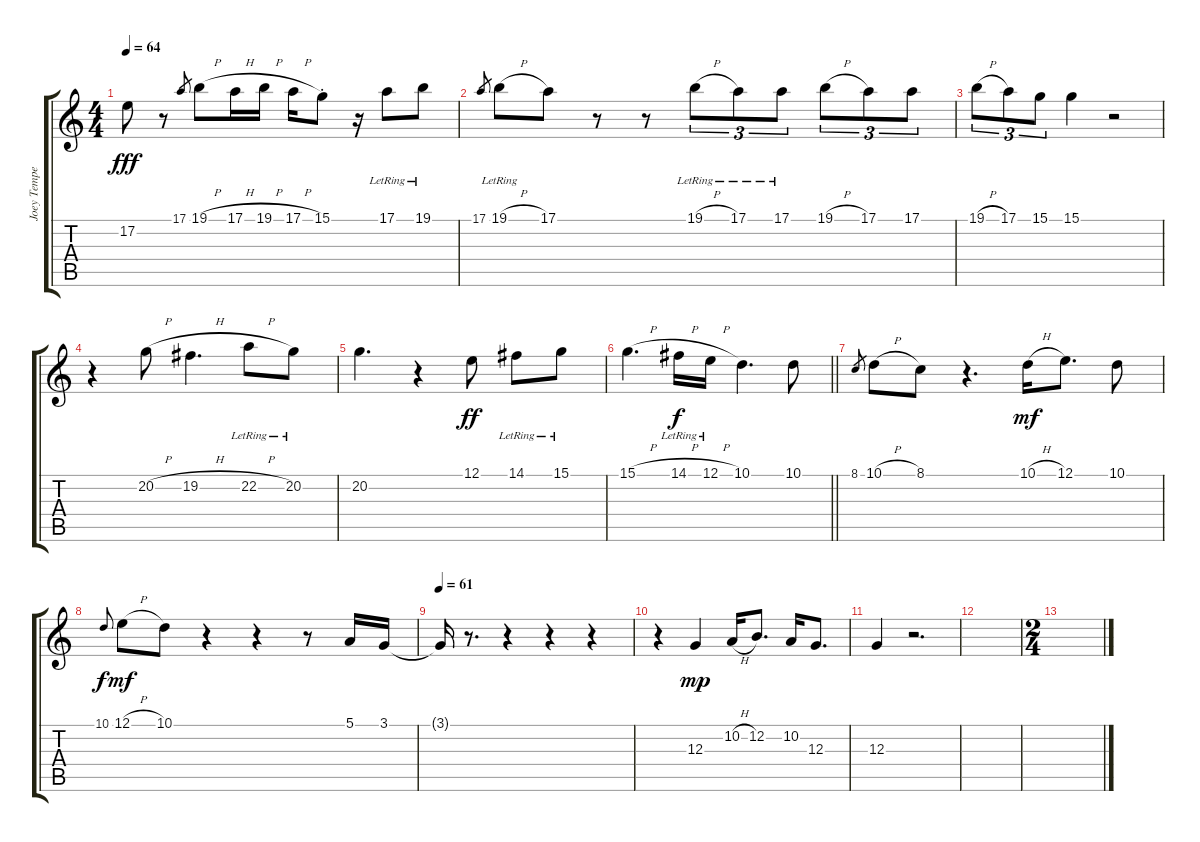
\track ("Joey Tempest" "Joey Tempe") {instrument englishhorn}
\staff {score tabs}
\tuning (E4 B3 G3 D3 A2 E2) {hide}
\ts (4 4)
\tempo 64
\clef g2
\ks c
17.2{t}.8{dy fff} r.8 17.1.8{gr} 19.1{h}.8 17.1{h}.16 19.1{h}.16 17.1{h}.16 15.1{st}.8 r.16 17.1{lr}.8 19.1{lr}.8 |
17.1.8{gr} 19.1{h lr}.8 17.1.8 r.8 r.8 19.1{h lr}.8{tu (3 2)} 17.1{lr}.8{tu (3 2)} 17.1{lr}.8{tu (3 2)} 19.1{h}.8{tu (3 2)} 17.1.8{tu (3 2)} 17.1.8{tu (3 2)} |
19.1{h}.8{tu (3 2)} 17.1.8{tu (3 2)} 15.1.8{tu (3 2)} 15.1.4 r.2 |
r.4 20.2{h}.8 19.2{h}.4{d} 22.2{h lr}.8 20.2{lr}.8 |
20.2.4{d} r.4 12.1.8{dy ff} 14.1{lr}.8 15.1{lr}.8 |
\barLineRight lightlight
15.1{h}.4{d} 14.1{h lr}.16{dy f} 12.1{h lr}.16 10.1.4{d} 10.1.8 |
8.1.8{gr} 10.1{h}.8 8.1.8 r.4{d} 10.1{h}.16{dy mf} 12.1.8{d} 10.1.8 |
10.1.8{gr onbeat dy f} 12.1{h}.8{dy mf} 10.1.8 r.4 r.4 r.8 5.1.16 3.1.16 |
\tempo 61
3.1{t}.16 r.8{d} r.4 r.4 r.4 |
r.4 12.3.4{dy mp} 10.2{h}.16 12.2.8{d} 10.2.16 12.3.8{d} |
12.3.4 r.2{d} |
|
\ts (2 4)
